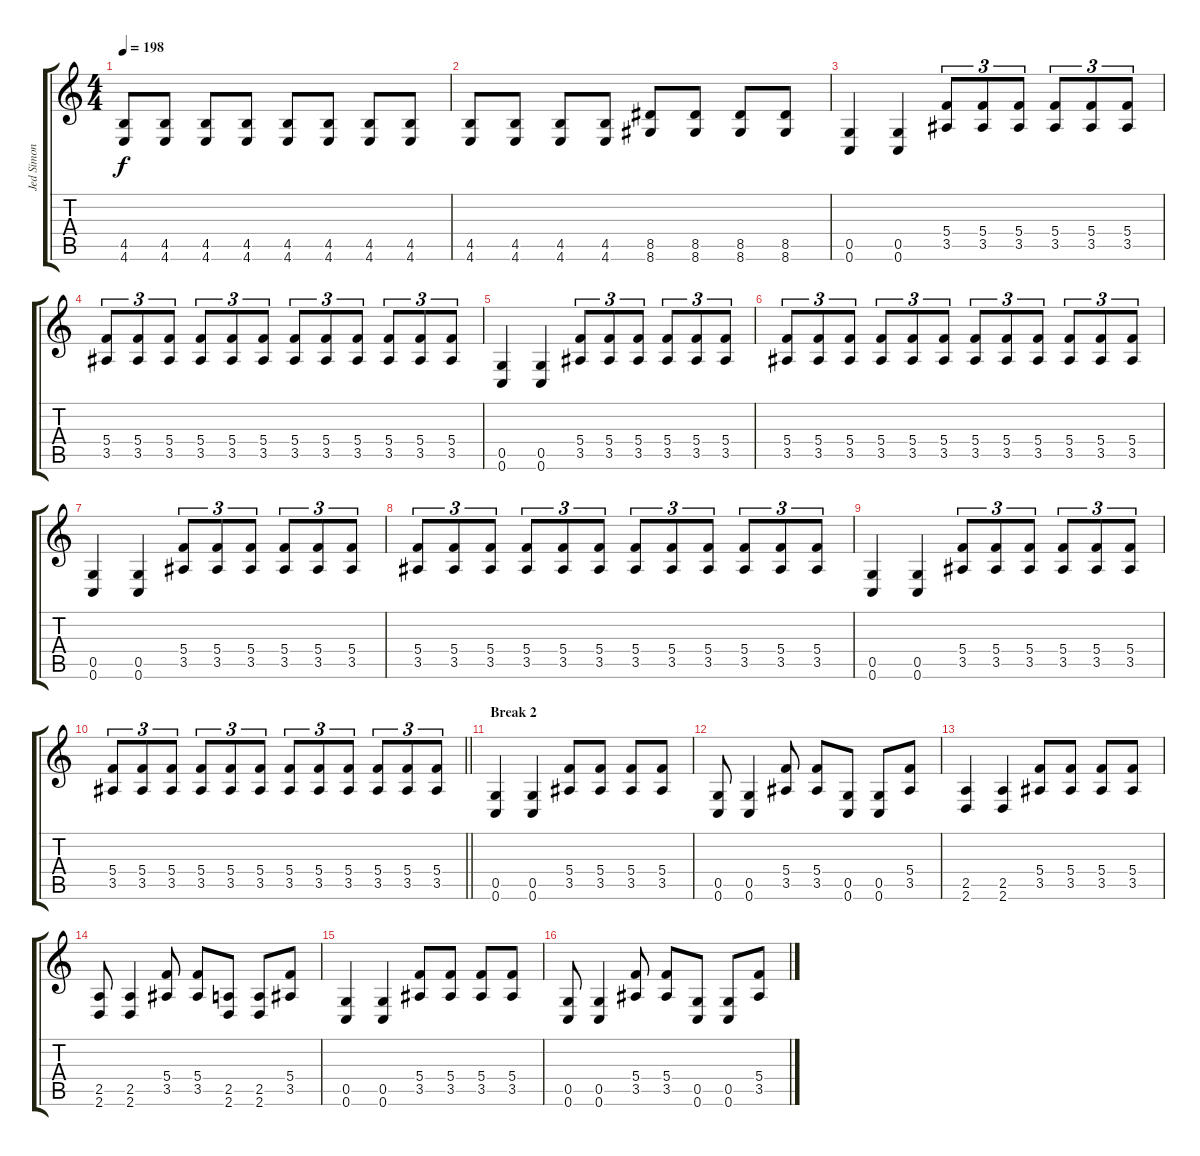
\track ("Jed Simon" "Jed Simon") {instrument distortionguitar}
\staff {score tabs}
\tuning (E4 C4 G3 C3 G2 C2) {hide}
\ts (4 4)
\tempo 198
\clef g2
\ks c
(4.5 4.6).8{dy f} (4.5 4.6).8 (4.5 4.6).8 (4.5 4.6).8 (4.5 4.6).8 (4.5 4.6).8 (4.5 4.6).8 (4.5 4.6).8 |
(4.5 4.6).8 (4.5 4.6).8 (4.5 4.6).8 (4.5 4.6).8 (8.5 8.6).8 (8.5 8.6).8 (8.5 8.6).8 (8.5 8.6).8 |
(0.5 0.6).4 (0.5 0.6).4 (5.4 3.5).8{tu (3 2)} (5.4 3.5).8{tu (3 2)} (5.4 3.5).8{tu (3 2)} (5.4 3.5).8{tu (3 2)} (5.4 3.5).8{tu (3 2)} (5.4 3.5).8{tu (3 2)} |
(5.4 3.5).8{tu (3 2)} (5.4 3.5).8{tu (3 2)} (5.4 3.5).8{tu (3 2)} (5.4 3.5).8{tu (3 2)} (5.4 3.5).8{tu (3 2)} (5.4 3.5).8{tu (3 2)} (5.4 3.5).8{tu (3 2)} (5.4 3.5).8{tu (3 2)} (5.4 3.5).8{tu (3 2)} (5.4 3.5).8{tu (3 2)} (5.4 3.5).8{tu (3 2)} (5.4 3.5).8{tu (3 2)} |
(0.5 0.6).4 (0.5 0.6).4 (5.4 3.5).8{tu (3 2)} (5.4 3.5).8{tu (3 2)} (5.4 3.5).8{tu (3 2)} (5.4 3.5).8{tu (3 2)} (5.4 3.5).8{tu (3 2)} (5.4 3.5).8{tu (3 2)} |
(5.4 3.5).8{tu (3 2)} (5.4 3.5).8{tu (3 2)} (5.4 3.5).8{tu (3 2)} (5.4 3.5).8{tu (3 2)} (5.4 3.5).8{tu (3 2)} (5.4 3.5).8{tu (3 2)} (5.4 3.5).8{tu (3 2)} (5.4 3.5).8{tu (3 2)} (5.4 3.5).8{tu (3 2)} (5.4 3.5).8{tu (3 2)} (5.4 3.5).8{tu (3 2)} (5.4 3.5).8{tu (3 2)} |
(0.5 0.6).4 (0.5 0.6).4 (5.4 3.5).8{tu (3 2)} (5.4 3.5).8{tu (3 2)} (5.4 3.5).8{tu (3 2)} (5.4 3.5).8{tu (3 2)} (5.4 3.5).8{tu (3 2)} (5.4 3.5).8{tu (3 2)} |
(5.4 3.5).8{tu (3 2)} (5.4 3.5).8{tu (3 2)} (5.4 3.5).8{tu (3 2)} (5.4 3.5).8{tu (3 2)} (5.4 3.5).8{tu (3 2)} (5.4 3.5).8{tu (3 2)} (5.4 3.5).8{tu (3 2)} (5.4 3.5).8{tu (3 2)} (5.4 3.5).8{tu (3 2)} (5.4 3.5).8{tu (3 2)} (5.4 3.5).8{tu (3 2)} (5.4 3.5).8{tu (3 2)} |
(0.5 0.6).4 (0.5 0.6).4 (5.4 3.5).8{tu (3 2)} (5.4 3.5).8{tu (3 2)} (5.4 3.5).8{tu (3 2)} (5.4 3.5).8{tu (3 2)} (5.4 3.5).8{tu (3 2)} (5.4 3.5).8{tu (3 2)} |
\barLineRight lightlight
(5.4 3.5).8{tu (3 2)} (5.4 3.5).8{tu (3 2)} (5.4 3.5).8{tu (3 2)} (5.4 3.5).8{tu (3 2)} (5.4 3.5).8{tu (3 2)} (5.4 3.5).8{tu (3 2)} (5.4 3.5).8{tu (3 2)} (5.4 3.5).8{tu (3 2)} (5.4 3.5).8{tu (3 2)} (5.4 3.5).8{tu (3 2)} (5.4 3.5).8{tu (3 2)} (5.4 3.5).8{tu (3 2)} |
\section ("" "Break 2")
(0.5 0.6).4 (0.5 0.6).4 (5.4 3.5).8 (5.4 3.5).8 (5.4 3.5).8 (5.4 3.5).8 |
(0.5 0.6).8 (0.5 0.6).4 (5.4 3.5).8 (5.4 3.5).8 (0.5 0.6).8 (0.5 0.6).8 (5.4 3.5).8 |
(2.5 2.6).4 (2.5 2.6).4 (5.4 3.5).8 (5.4 3.5).8 (5.4 3.5).8 (5.4 3.5).8 |
(2.5 2.6).8 (2.5 2.6).4 (5.4 3.5).8 (5.4 3.5).8 (2.5 2.6).8 (2.5 2.6).8 (5.4 3.5).8 |
(0.5 0.6).4 (0.5 0.6).4 (5.4 3.5).8 (5.4 3.5).8 (5.4 3.5).8 (5.4 3.5).8 |
(0.5 0.6).8 (0.5 0.6).4 (5.4 3.5).8 (5.4 3.5).8 (0.5 0.6).8 (0.5 0.6).8 (5.4 3.5).8
